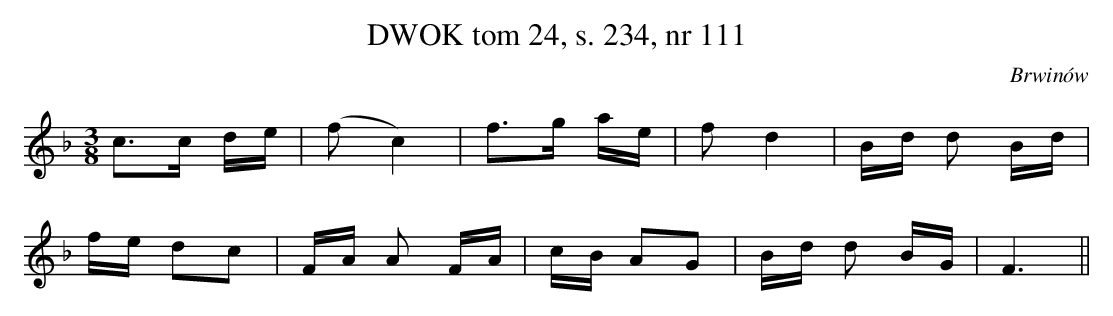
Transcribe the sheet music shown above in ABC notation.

X:1
T: DWOK tom 24, s. 234, nr 111
O: Brwinów
L: 1/16
M: 3/8
K: F
c3c de|(f2c4)|f3g ae|f2d4|Bd d2 Bd|
fe d2c2|FA A2 FA|cB A2G2|Bd d2 BG|F6||
